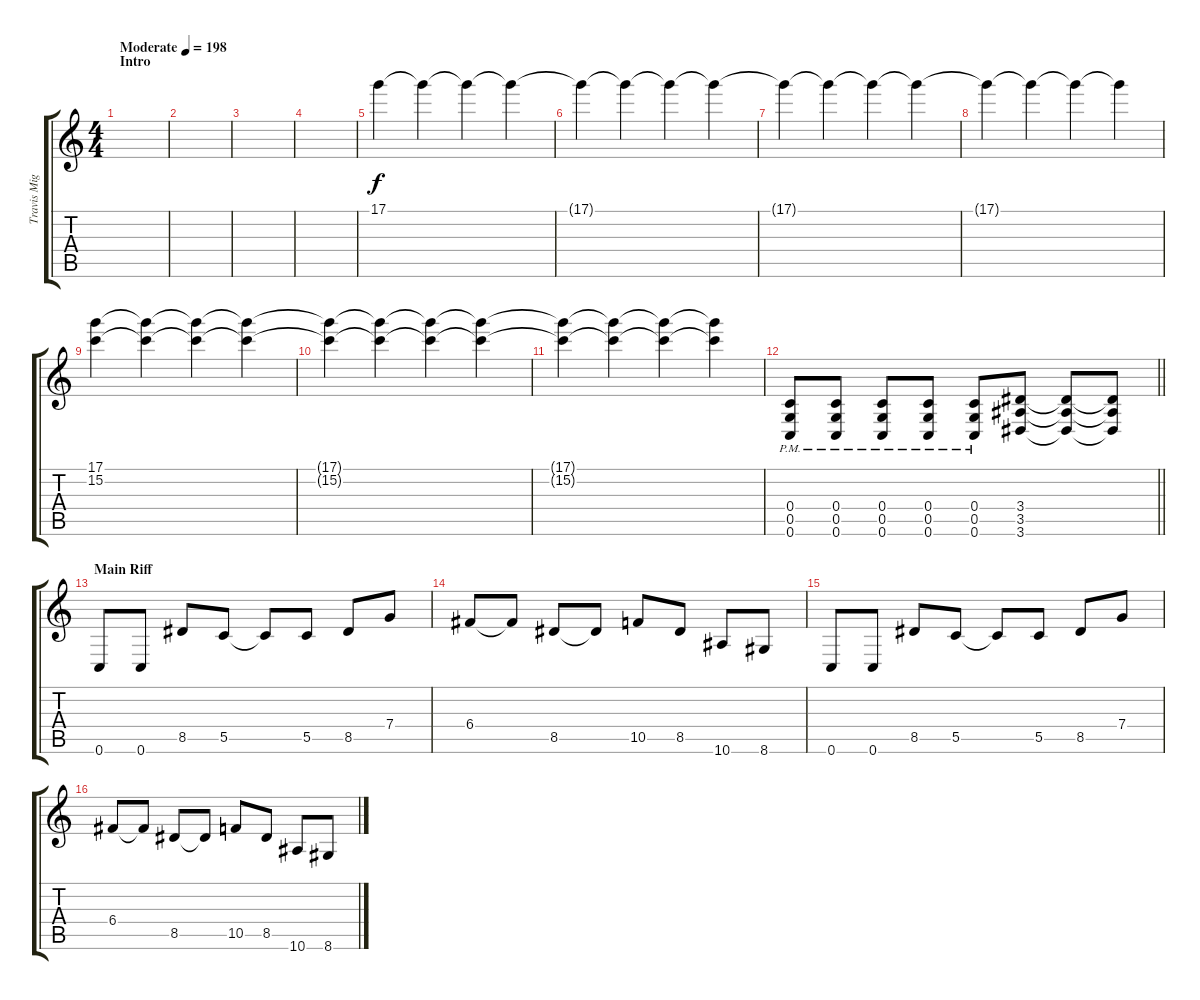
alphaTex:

\track ("Travis Miguel" "Travis Mig") {instrument distortionguitar}
\staff {score tabs}
\tuning (D4 A3 F3 C3 G2 C2) {hide}
\ts (4 4)
\section ("" "Intro")
\tempo (198 "Moderate")
\clef g2
\ks c
|
|
|
|
17.1.4{volume 9} 17.1{t}.4 17.1{t}.4 17.1{t}.4 |
17.1{t}.4 17.1{t}.4 17.1{t}.4 17.1{t}.4 |
17.1{t}.4 17.1{t}.4 17.1{t}.4 17.1{t}.4 |
17.1{t}.4 17.1{t}.4 17.1{t}.4 17.1{t}.4{volume 0} |
(17.1 15.2).4{volume 10} (17.1{t} 15.2{t}).4 (17.1{t} 15.2{t}).4 (17.1{t} 15.2{t}).4 |
(17.1{t} 15.2{t}).4 (17.1{t} 15.2{t}).4 (17.1{t} 15.2{t}).4 (17.1{t} 15.2{t}).4 |
(17.1{t} 15.2{t}).4 (17.1{t} 15.2{t}).4 (17.1{t} 15.2{t}).4 (17.1{t} 15.2{t}).4 |
\barLineRight lightlight
(0.4{pm} 0.5{pm} 0.6{pm}).8{volume 13} (0.4{pm} 0.5{pm} 0.6{pm}).8 (0.4{pm} 0.5{pm} 0.6{pm}).8 (0.4{pm} 0.5{pm} 0.6{pm}).8 (0.4{pm} 0.5{pm} 0.6{pm}).8 (3.4 3.5 3.6).8 (3.4{t} 3.5{t} 3.6{t}).8 (3.4{t} 3.5{t} 3.6{t}).8 |
\section ("" "Main Riff")
0.6.8 0.6.8 8.5.8 5.5.8 5.5{t}.8 5.5.8 8.5.8 7.4.8 |
6.4.8 6.4{t}.8 8.5.8 8.5{t}.8 10.5.8 8.5.8 10.6.8 8.6.8 |
0.6.8 0.6.8 8.5.8 5.5.8 5.5{t}.8 5.5.8 8.5.8 7.4.8 |
6.4.8 6.4{t}.8 8.5.8 8.5{t}.8 10.5.8 8.5.8 10.6.8 8.6.8
